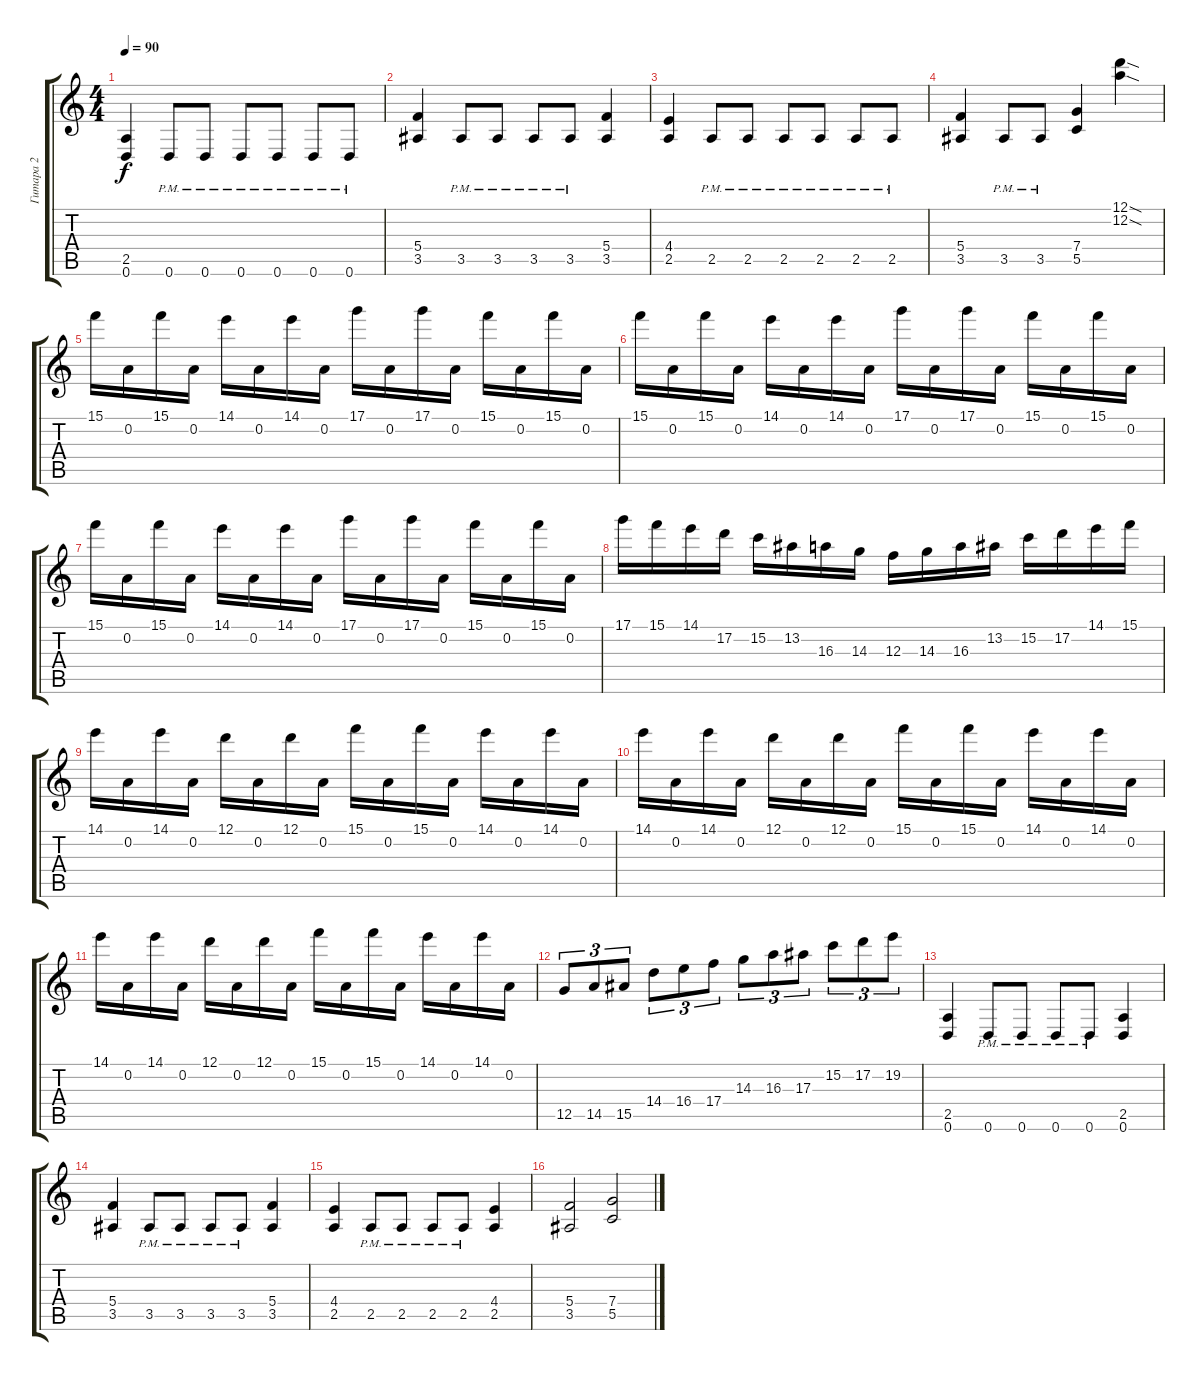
\track ("Гитара 2" "Гитара 2") {instrument overdrivenguitar}
\staff {score tabs}
\tuning (D4 A3 F3 C3 G2 D2) {hide}
\ts (4 4)
\tempo 90
\clef g2
\ks c
(2.5 0.6).4{dy f} 0.6{pm}.8 0.6{pm}.8 0.6{pm}.8 0.6{pm}.8 0.6{pm}.8 0.6{pm}.8 |
(5.4 3.5).4 3.5{pm}.8 3.5{pm}.8 3.5{pm}.8 3.5{pm}.8 (5.4 3.5).4 |
(4.4 2.5).4 2.5{pm}.8 2.5{pm}.8 2.5{pm}.8 2.5{pm}.8 2.5{pm}.8 2.5{pm}.8 |
(5.4 3.5).4 3.5{pm}.8 3.5{pm}.8 (7.4 5.5).4 (12.1{sod} 12.2{sod}).4 |
15.1.16 0.2.16 15.1.16 0.2.16 14.1.16 0.2.16 14.1.16 0.2.16 17.1.16 0.2.16 17.1.16 0.2.16 15.1.16 0.2.16 15.1.16 0.2.16 |
15.1.16 0.2.16 15.1.16 0.2.16 14.1.16 0.2.16 14.1.16 0.2.16 17.1.16 0.2.16 17.1.16 0.2.16 15.1.16 0.2.16 15.1.16 0.2.16 |
15.1.16 0.2.16 15.1.16 0.2.16 14.1.16 0.2.16 14.1.16 0.2.16 17.1.16 0.2.16 17.1.16 0.2.16 15.1.16 0.2.16 15.1.16 0.2.16 |
17.1.16 15.1.16 14.1.16 17.2.16 15.2.16 13.2.16 16.3.16 14.3.16 12.3.16 14.3.16 16.3.16 13.2.16 15.2.16 17.2.16 14.1.16 15.1.16 |
14.1.16 0.2.16 14.1.16 0.2.16 12.1.16 0.2.16 12.1.16 0.2.16 15.1.16 0.2.16 15.1.16 0.2.16 14.1.16 0.2.16 14.1.16 0.2.16 |
14.1.16 0.2.16 14.1.16 0.2.16 12.1.16 0.2.16 12.1.16 0.2.16 15.1.16 0.2.16 15.1.16 0.2.16 14.1.16 0.2.16 14.1.16 0.2.16 |
14.1.16 0.2.16 14.1.16 0.2.16 12.1.16 0.2.16 12.1.16 0.2.16 15.1.16 0.2.16 15.1.16 0.2.16 14.1.16 0.2.16 14.1.16 0.2.16 |
12.5.8{tu (3 2)} 14.5.8{tu (3 2)} 15.5.8{tu (3 2)} 14.4.8{tu (3 2)} 16.4.8{tu (3 2)} 17.4.8{tu (3 2)} 14.3.8{tu (3 2)} 16.3.8{tu (3 2)} 17.3.8{tu (3 2)} 15.2.8{tu (3 2)} 17.2.8{tu (3 2)} 19.2.8{tu (3 2)} |
(2.5 0.6).4 0.6{pm}.8 0.6{pm}.8 0.6{pm}.8 0.6{pm}.8 (2.5 0.6).4 |
(5.4 3.5).4 3.5{pm}.8 3.5{pm}.8 3.5{pm}.8 3.5{pm}.8 (5.4 3.5).4 |
(4.4 2.5).4 2.5{pm}.8 2.5{pm}.8 2.5{pm}.8 2.5{pm}.8 (4.4 2.5).4 |
(5.4 3.5).2 (7.4 5.5).2
